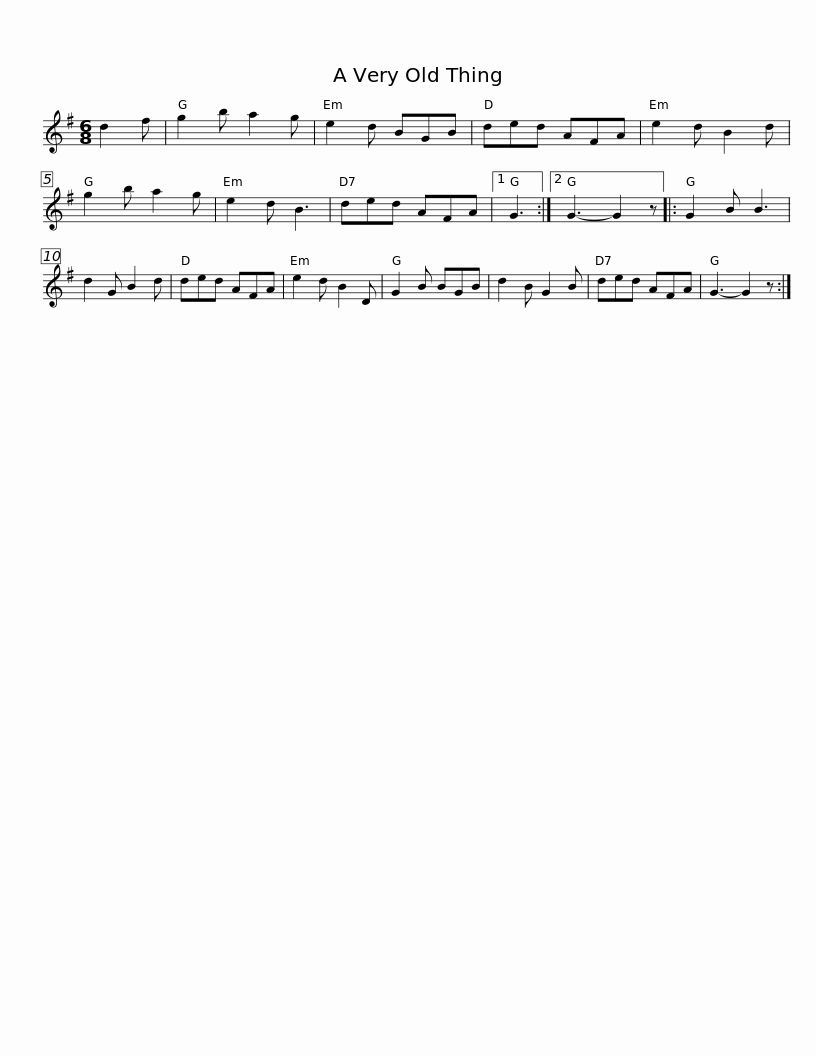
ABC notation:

X:1
L:1/8
M:6/8
I:linebreak $
K:G
V:1 treble
V:1
 d2 f | g2 b a2 g | e2 d BGB | ded AFA | e2 d B2 d | %5
 g2 b a2 g | e2 d B3 | ded AFA |1 G3 :|2$ G3- G2 z |: %10
 G2 B B3 | d2 G B2 d | ded AFA | e2 d B2 D | G2 B BGB | %15
 d2 B G2 B | ded AFA | G3- G2 z :| %18
